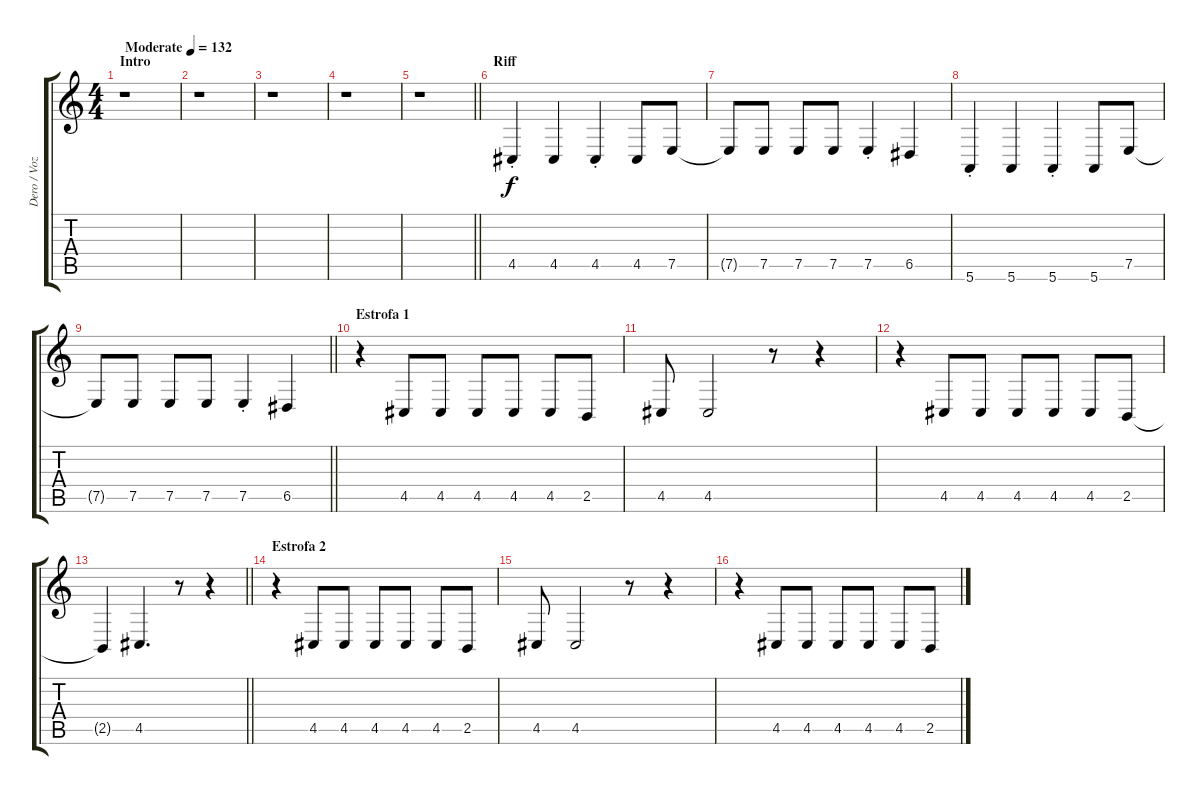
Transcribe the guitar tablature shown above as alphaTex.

\track ("Dero / Voz" "Dero / Voz") {instrument baritonesax}
\staff {score tabs}
\tuning (E4 B3 G3 D3 A2 E2) {hide}
\ts (4 4)
\section ("" "Intro")
\tempo (132 "Moderate")
\clef g2
\ks c
r.1{dy f instrument baritonesax} |
r.1 |
r.1 |
r.1 |
\barLineRight lightlight
r.1 |
\section ("" "Riff")
4.5{st}.4 4.5.4 4.5{st}.4 4.5.8 7.5.8 |
7.5{t}.8 7.5.8 7.5.8 7.5.8 7.5{st}.4 6.5.4 |
5.6{st}.4 5.6.4 5.6{st}.4 5.6.8 7.5.8 |
\barLineRight lightlight
7.5{t}.8 7.5.8 7.5.8 7.5.8 7.5{st}.4 6.5.4 |
\section ("" "Estrofa 1")
r.4 4.5.8 4.5.8 4.5.8 4.5.8 4.5.8 2.5.8 |
4.5.8 4.5.2 r.8 r.4 |
r.4 4.5.8 4.5.8 4.5.8 4.5.8 4.5.8 2.5.8 |
\barLineRight lightlight
2.5{t}.4 4.5.4{d} r.8 r.4 |
\section ("" "Estrofa 2")
r.4 4.5.8 4.5.8 4.5.8 4.5.8 4.5.8 2.5.8 |
4.5.8 4.5.2 r.8 r.4 |
r.4 4.5.8 4.5.8 4.5.8 4.5.8 4.5.8 2.5.8
